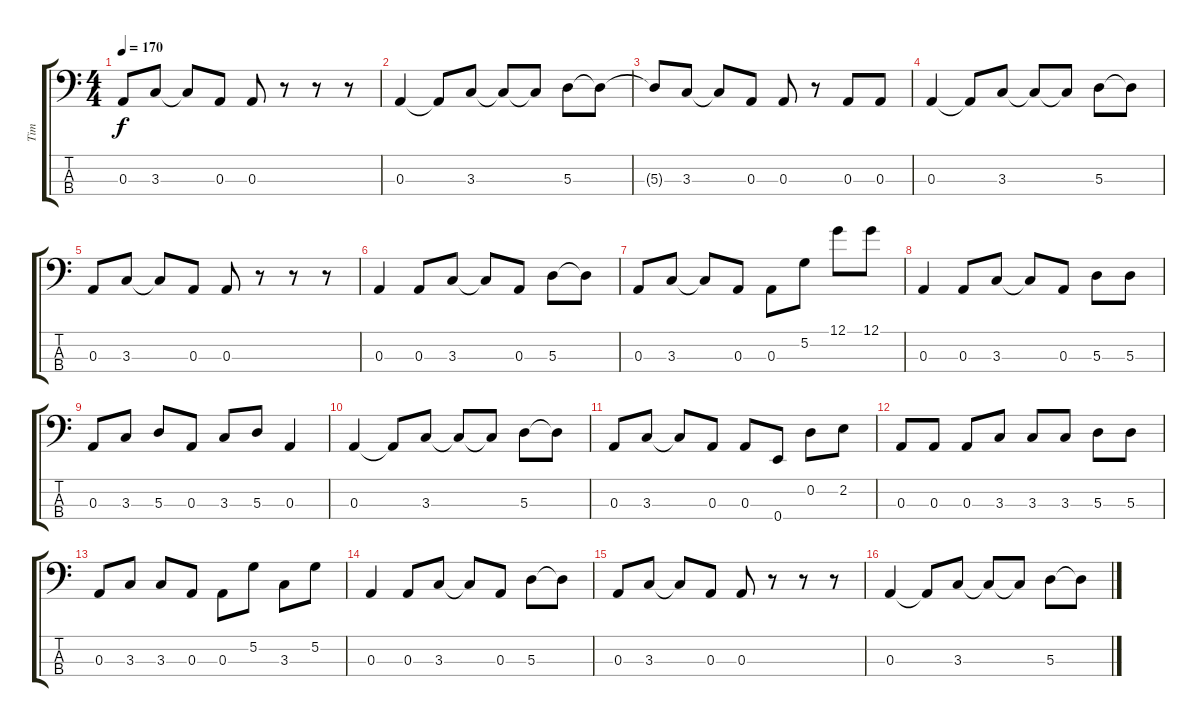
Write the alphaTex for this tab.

\track ("Tim" "Tim") {instrument electricbassfinger}
\staff {score tabs}
\tuning (G2 D2 A1 E1) {hide}
\ts (4 4)
\tempo 170
\clef f4
\ks c
0.3.8{dy f} 3.3.8 3.3{t}.8 0.3.8 0.3.8 r.8 r.8 r.8 |
0.3.4 0.3{t}.8 3.3.8 3.3{t}.8 3.3{t}.8 5.3.8 5.3{t}.8 |
5.3{t}.8 3.3.8 3.3{t}.8 0.3.8 0.3.8 r.8 0.3.8 0.3.8 |
0.3.4 0.3{t}.8 3.3.8 3.3{t}.8 3.3{t}.8 5.3.8 5.3{t}.8 |
0.3.8 3.3.8 3.3{t}.8 0.3.8 0.3.8 r.8 r.8 r.8 |
0.3.4 0.3.8 3.3.8 3.3{t}.8 0.3.8 5.3.8 5.3{t}.8 |
0.3.8 3.3.8 3.3{t}.8 0.3.8 0.3.8 5.2.8 12.1.8 12.1.8 |
0.3.4 0.3.8 3.3.8 3.3{t}.8 0.3.8 5.3.8 5.3.8 |
0.3.8 3.3.8 5.3.8 0.3.8 3.3.8 5.3.8 0.3.4 |
0.3.4 0.3{t}.8 3.3.8 3.3{t}.8 3.3{t}.8 5.3.8 5.3{t}.8 |
0.3.8 3.3.8 3.3{t}.8 0.3.8 0.3.8 0.4.8 0.2.8 2.2.8 |
0.3.8 0.3.8 0.3.8 3.3.8 3.3.8 3.3.8 5.3.8 5.3.8 |
0.3.8 3.3.8 3.3.8 0.3.8 0.3.8 5.2.8 3.3.8 5.2.8 |
0.3.4 0.3.8 3.3.8 3.3{t}.8 0.3.8 5.3.8 5.3{t}.8 |
0.3.8 3.3.8 3.3{t}.8 0.3.8 0.3.8 r.8 r.8 r.8 |
0.3.4 0.3{t}.8 3.3.8 3.3{t}.8 3.3{t}.8 5.3.8 5.3{t}.8
